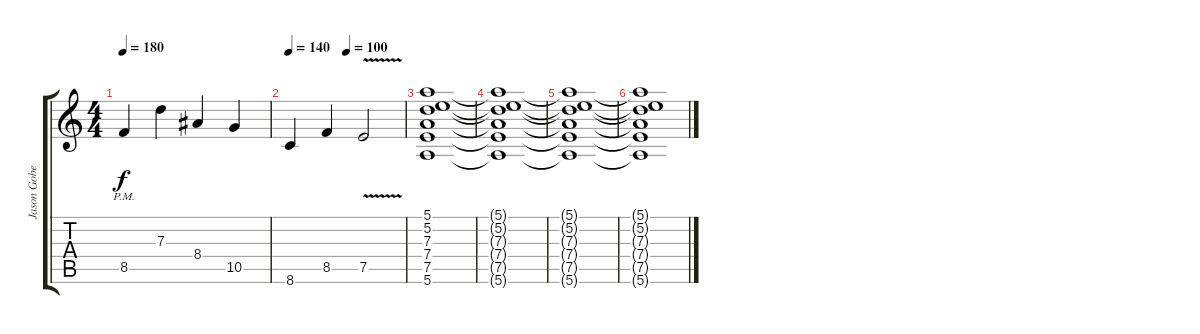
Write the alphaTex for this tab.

\track ("Jason Gobel" "Jason Gobe") {instrument distortionguitar}
\staff {score tabs}
\tuning (E4 B3 G3 D3 A2 E2) {hide}
\ts (4 4)
\tempo 180
\clef g2
\ks c
8.5{pm}.4{dy f} 7.3.4 8.4.4 10.5.4 |
\tempo 140
\tempo (100 0.5)
8.6.4 8.5.4 7.5{v}.2 |
(5.1 5.2 7.3 7.4 7.5 5.6).1{instrument electricguitarjazz} |
(5.1{t} 5.2{t} 7.3{t} 7.4{t} 7.5{t} 5.6{t}).1 |
(5.1{t} 5.2{t} 7.3{t} 7.4{t} 7.5{t} 5.6{t}).1 |
(5.1{t} 5.2{t} 7.3{t} 7.4{t} 7.5{t} 5.6{t}).1
